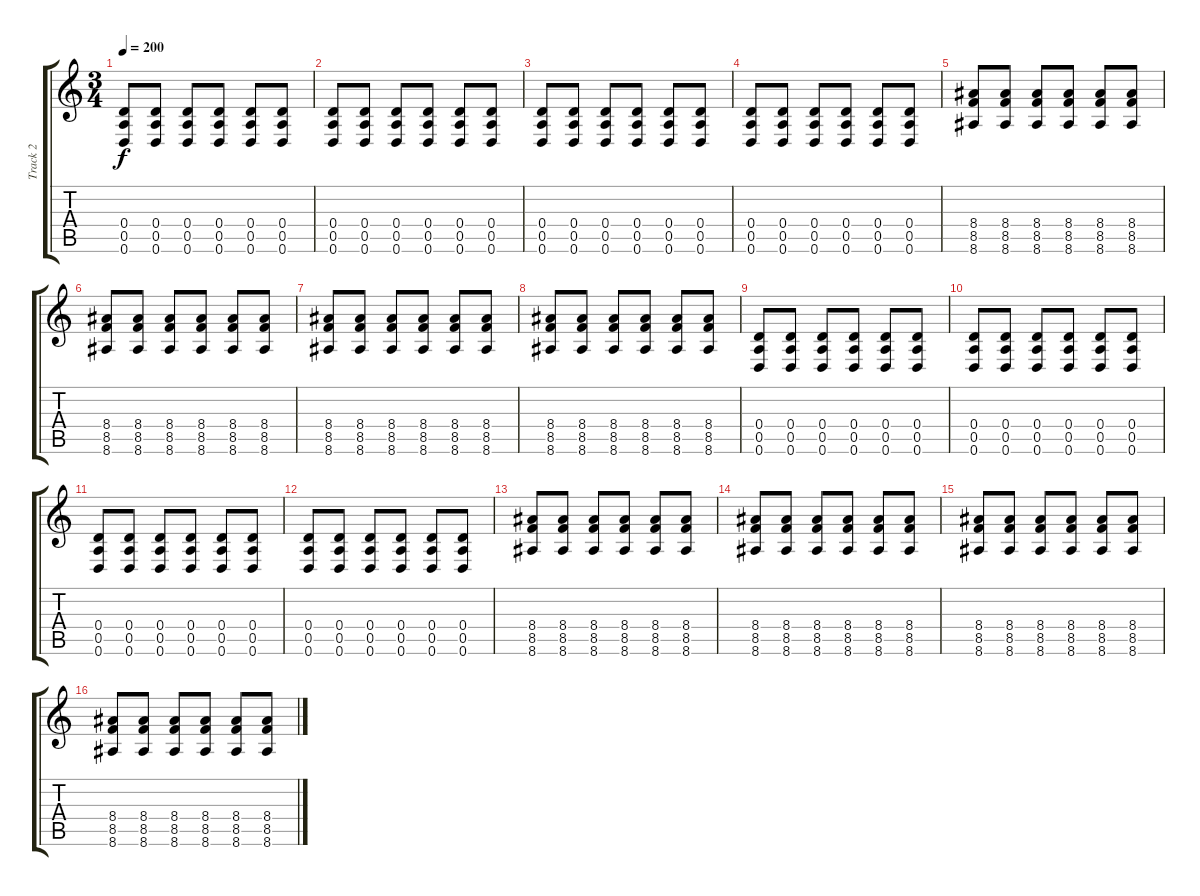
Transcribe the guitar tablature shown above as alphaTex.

\track ("Track 2" "Track 2") {instrument distortionguitar}
\staff {score tabs}
\tuning (E4 B3 G3 D3 A2 D2) {hide}
\ts (3 4)
\tempo 200
\clef g2
\ks c
(0.4 0.5 0.6).8{dy f} (0.4 0.5 0.6).8 (0.4 0.5 0.6).8 (0.4 0.5 0.6).8 (0.4 0.5 0.6).8 (0.4 0.5 0.6).8 |
(0.4 0.5 0.6).8 (0.4 0.5 0.6).8 (0.4 0.5 0.6).8 (0.4 0.5 0.6).8 (0.4 0.5 0.6).8 (0.4 0.5 0.6).8 |
(0.4 0.5 0.6).8 (0.4 0.5 0.6).8 (0.4 0.5 0.6).8 (0.4 0.5 0.6).8 (0.4 0.5 0.6).8 (0.4 0.5 0.6).8 |
(0.4 0.5 0.6).8 (0.4 0.5 0.6).8 (0.4 0.5 0.6).8 (0.4 0.5 0.6).8 (0.4 0.5 0.6).8 (0.4 0.5 0.6).8 |
(8.4 8.5 8.6).8 (8.4 8.5 8.6).8 (8.4 8.5 8.6).8 (8.4 8.5 8.6).8 (8.4 8.5 8.6).8 (8.4 8.5 8.6).8 |
(8.4 8.5 8.6).8 (8.4 8.5 8.6).8 (8.4 8.5 8.6).8 (8.4 8.5 8.6).8 (8.4 8.5 8.6).8 (8.4 8.5 8.6).8 |
(8.4 8.5 8.6).8 (8.4 8.5 8.6).8 (8.4 8.5 8.6).8 (8.4 8.5 8.6).8 (8.4 8.5 8.6).8 (8.4 8.5 8.6).8 |
(8.4 8.5 8.6).8 (8.4 8.5 8.6).8 (8.4 8.5 8.6).8 (8.4 8.5 8.6).8 (8.4 8.5 8.6).8 (8.4 8.5 8.6).8 |
(0.4 0.5 0.6).8 (0.4 0.5 0.6).8 (0.4 0.5 0.6).8 (0.4 0.5 0.6).8 (0.4 0.5 0.6).8 (0.4 0.5 0.6).8 |
(0.4 0.5 0.6).8 (0.4 0.5 0.6).8 (0.4 0.5 0.6).8 (0.4 0.5 0.6).8 (0.4 0.5 0.6).8 (0.4 0.5 0.6).8 |
(0.4 0.5 0.6).8 (0.4 0.5 0.6).8 (0.4 0.5 0.6).8 (0.4 0.5 0.6).8 (0.4 0.5 0.6).8 (0.4 0.5 0.6).8 |
(0.4 0.5 0.6).8 (0.4 0.5 0.6).8 (0.4 0.5 0.6).8 (0.4 0.5 0.6).8 (0.4 0.5 0.6).8 (0.4 0.5 0.6).8 |
(8.4 8.5 8.6).8 (8.4 8.5 8.6).8 (8.4 8.5 8.6).8 (8.4 8.5 8.6).8 (8.4 8.5 8.6).8 (8.4 8.5 8.6).8 |
(8.4 8.5 8.6).8 (8.4 8.5 8.6).8 (8.4 8.5 8.6).8 (8.4 8.5 8.6).8 (8.4 8.5 8.6).8 (8.4 8.5 8.6).8 |
(8.4 8.5 8.6).8 (8.4 8.5 8.6).8 (8.4 8.5 8.6).8 (8.4 8.5 8.6).8 (8.4 8.5 8.6).8 (8.4 8.5 8.6).8 |
(8.4 8.5 8.6).8 (8.4 8.5 8.6).8 (8.4 8.5 8.6).8 (8.4 8.5 8.6).8 (8.4 8.5 8.6).8 (8.4 8.5 8.6).8
